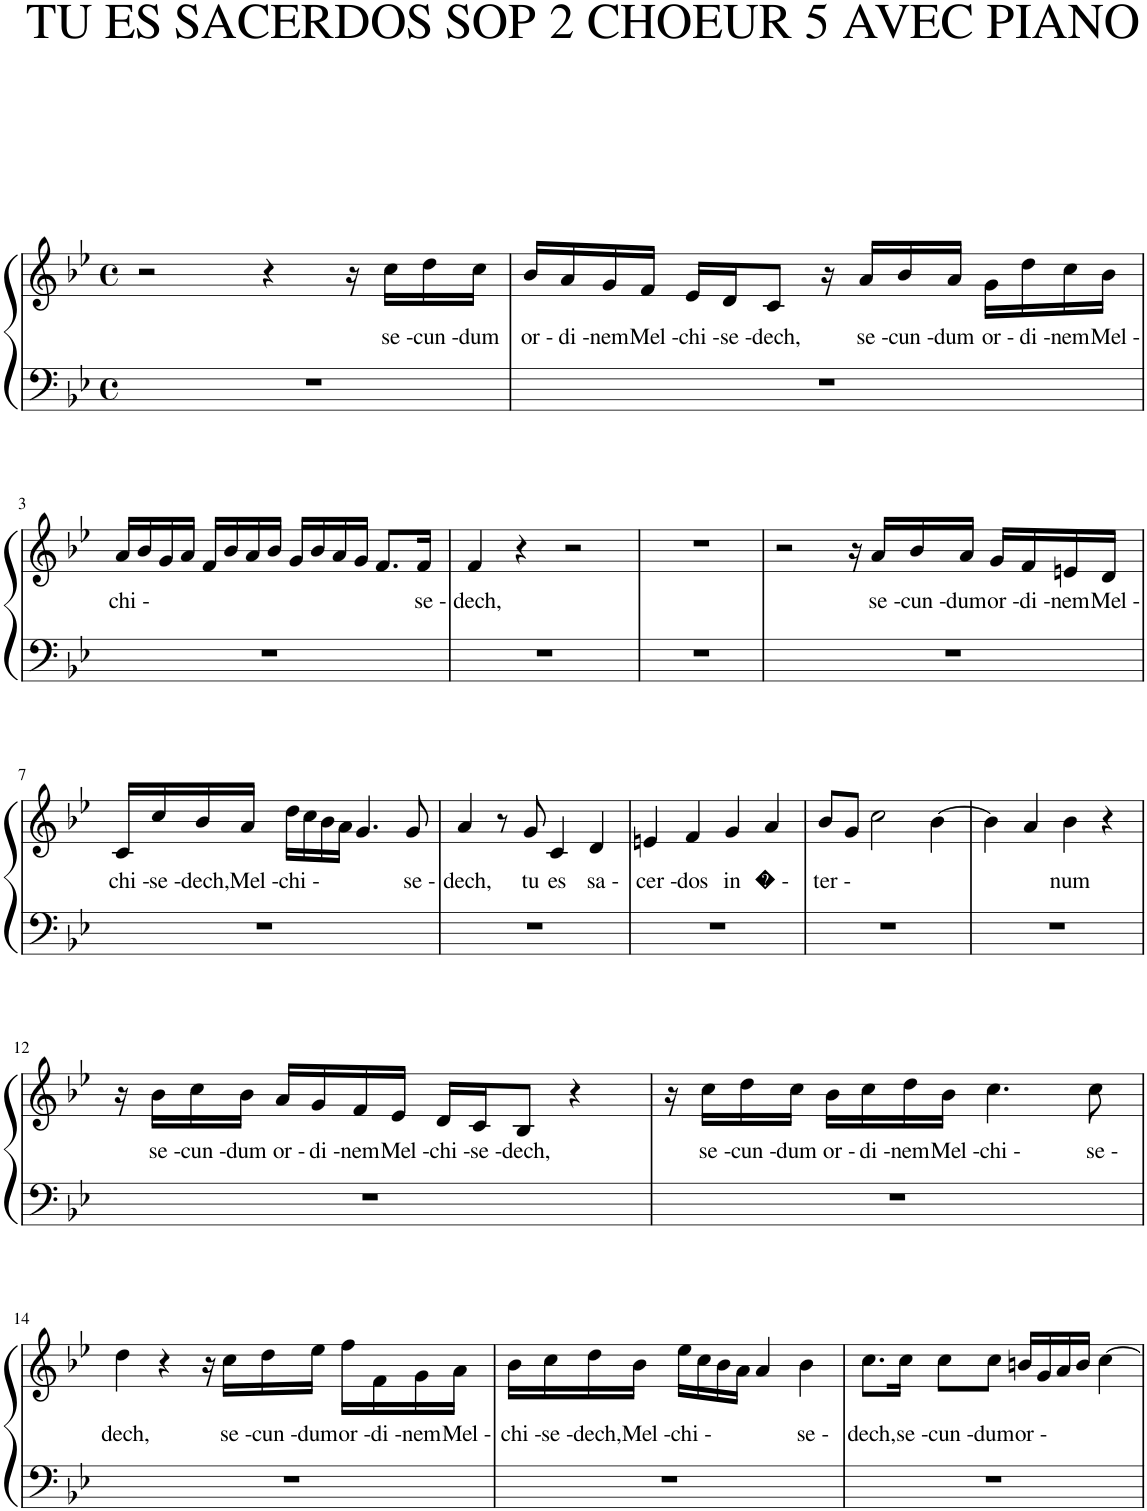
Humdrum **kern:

**kern	**kern	**text
*part1	*part1	*part1
*staff2	*staff1	*staff1
*I"Piano	*	*
*I'Pno.	*	*
*clefF4	*clefG2	*
*k[b-e-]	*k[b-e-]	*
*M4/4	*M4/4	*
*met(c)	*met(c)	*
=1	=1	=1
1r	2r	.
.	4r	.
.	16r	.
!	!	!LO:LY:b
.	16cc\LL	se -
!	!	!LO:LY:b
.	16dd\	cun -
!	!	!LO:LY:b
.	16cc\JJ	dum
=2	=2	=2
!	!	!LO:LY:b
1r	16b-/LL	or -
!	!	!LO:LY:b
.	16a/	di -
!	!	!LO:LY:b
.	16g/	nem
!	!	!LO:LY:b
.	16f/JJ	Mel -
!	!	!LO:LY:b
.	16e-/LL	chi -
!	!	!LO:LY:b
.	16d/J	se -
!	!	!LO:LY:b
.	8c/J	dech,
.	16r	.
!	!	!LO:LY:b
.	16a/LL	se -
!	!	!LO:LY:b
.	16b-/	cun -
!	!	!LO:LY:b
.	16a/JJ	dum
!	!	!LO:LY:b
.	16g\LL	or -
!	!	!LO:LY:b
.	16dd\	di -
!	!	!LO:LY:b
.	16cc\	nem
!	!	!LO:LY:b
.	16b-\JJ	Mel -
!!LO:LB:g=z
=3	=3	=3
!	!	!LO:LY:b
1r	16a/LL	chi -
.	16b-/	.
.	16g/	.
.	16a/JJ	.
.	16f/LL	.
.	16b-/	.
.	16a/	.
.	16b-/JJ	.
.	16g/LL	.
.	16b-/	.
.	16a/	.
.	16g/JJ	.
.	8.f/L	.
!	!	!LO:LY:b
.	16f/Jk	se -
=4	=4	=4
!	!	!LO:LY:b
1r	4f/	dech,
.	4r	.
.	2r	.
=5	=5	=5
1r	1r	.
=6	=6	=6
1r	2r	.
.	16r	.
!	!	!LO:LY:b
.	16a/LL	se -
!	!	!LO:LY:b
.	16b-/	cun -
!	!	!LO:LY:b
.	16a/JJ	dum
!	!	!LO:LY:b
.	16g/LL	or -
!	!	!LO:LY:b
.	16f/	di -
!	!	!LO:LY:b
.	16en/	nem
!	!	!LO:LY:b
.	16d/JJ	Mel -
!!LO:LB:g=z
=7	=7	=7
!	!	!LO:LY:b
1r	16c/LL	chi -
!	!	!LO:LY:b
.	16cc/	se -
!	!	!LO:LY:b
.	16b-/	dech,
!	!	!LO:LY:b
.	16a/JJ	Mel -
!	!	!LO:LY:b
.	16dd\LL	chi -
.	16cc\	.
.	16b-\	.
.	16a\JJ	.
.	4.g/	.
!	!	!LO:LY:b
.	8g/	se -
=8	=8	=8
!	!	!LO:LY:b
1r	4a/	dech,
.	8r	.
!	!	!LO:LY:b
.	8g/	tu
!	!	!LO:LY:b
.	4c/	es
!	!	!LO:LY:b
.	4d/	sa -
=9	=9	=9
!	!	!LO:LY:b
1r	4en/	cer -
!	!	!LO:LY:b
.	4f/	dos
!	!	!LO:LY:b
.	4g/	in
!	!	!LO:LY:b
.	4a/	� -
=10	=10	=10
!	!	!LO:LY:b
1r	8b-/L	ter -
.	8g/J	.
.	2cc\	.
.	[4b-\	.
=11	=11	=11
1r	4b-\]	.
.	4a/	.
!	!	!LO:LY:b
.	4b-\	num
.	4r	.
!!LO:LB:g=z
=12	=12	=12
1r	16r	.
!	!	!LO:LY:b
.	16b-\LL	se -
!	!	!LO:LY:b
.	16cc\	cun -
!	!	!LO:LY:b
.	16b-\JJ	dum
!	!	!LO:LY:b
.	16a/LL	or -
!	!	!LO:LY:b
.	16g/	di -
!	!	!LO:LY:b
.	16f/	nem
!	!	!LO:LY:b
.	16e-/JJ	Mel -
!	!	!LO:LY:b
.	16d/LL	chi -
!	!	!LO:LY:b
.	16c/J	se -
!	!	!LO:LY:b
.	8B-/J	dech,
.	4r	.
=13	=13	=13
1r	16r	.
!	!	!LO:LY:b
.	16cc\LL	se -
!	!	!LO:LY:b
.	16dd\	cun -
!	!	!LO:LY:b
.	16cc\JJ	dum
!	!	!LO:LY:b
.	16b-\LL	or -
!	!	!LO:LY:b
.	16cc\	di -
!	!	!LO:LY:b
.	16dd\	nem
!	!	!LO:LY:b
.	16b-\JJ	Mel -
!	!	!LO:LY:b
.	4.cc\	chi -
!	!	!LO:LY:b
.	8cc\	se -
!!LO:LB:g=z
=14	=14	=14
!	!	!LO:LY:b
1r	4dd\	dech,
.	4r	.
.	16r	.
!	!	!LO:LY:b
.	16cc\LL	se -
!	!	!LO:LY:b
.	16dd\	cun -
!	!	!LO:LY:b
.	16ee-\JJ	dum
!	!	!LO:LY:b
.	16ff\LL	or -
!	!	!LO:LY:b
.	16f\	di -
!	!	!LO:LY:b
.	16g\	nem
!	!	!LO:LY:b
.	16a\JJ	Mel -
=15	=15	=15
!	!	!LO:LY:b
1r	16b-\LL	chi -
!	!	!LO:LY:b
.	16cc\	se -
!	!	!LO:LY:b
.	16dd\	dech,
!	!	!LO:LY:b
.	16b-\JJ	Mel -
!	!	!LO:LY:b
.	16ee-\LL	chi -
.	16cc\	.
.	16b-\	.
.	16a\JJ	.
.	4a/	.
!	!	!LO:LY:b
.	4b-\	se -
=16	=16	=16
!	!	!LO:LY:b
1r	8.cc\L	dech,
!	!	!LO:LY:b
.	16cc\Jk	se -
!	!	!LO:LY:b
.	8cc\L	cun -
!	!	!LO:LY:b
.	8cc\J	dum
!	!	!LO:LY:b
.	16bn/LL	or -
.	16g/	.
.	16a/	.
.	16b/JJ	.
.	[4cc\	.
=	=	=
*-	*-	*-
